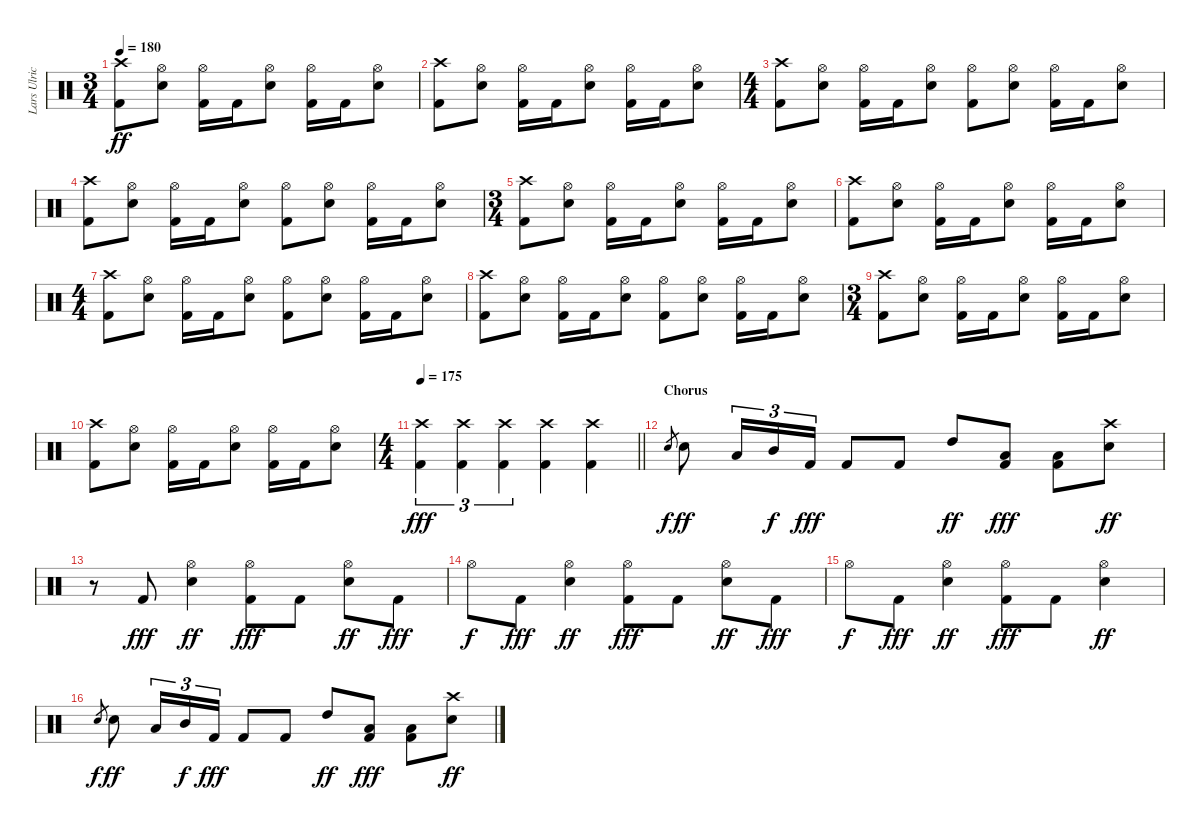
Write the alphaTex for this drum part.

\track ("Lars Ulrich" "Lars Ulric") {instrument percussion}
\staff {score}
\articulation defaults
\ts (3 4)
\tempo 180
\clef neutral
\ks c
("Crash high (hit)" "Kick (hit) 2").8{dy ff} ("Hi-Hat (open)" "Snare (hit) 2").8 ("Hi-Hat (open)" "Kick (hit) 2").16 "Kick (hit) 2".16 ("Hi-Hat (open)" "Snare (hit) 2").8 ("Hi-Hat (open)" "Kick (hit) 2").16 "Kick (hit) 2".16 ("Hi-Hat (open)" "Snare (hit) 2").8 |
("Crash high (hit)" "Kick (hit) 2").8 ("Hi-Hat (open)" "Snare (hit) 2").8 ("Hi-Hat (open)" "Kick (hit) 2").16 "Kick (hit) 2".16 ("Hi-Hat (open)" "Snare (hit) 2").8 ("Hi-Hat (open)" "Kick (hit) 2").16 "Kick (hit) 2".16 ("Hi-Hat (open)" "Snare (hit) 2").8 |
\ts (4 4)
("Crash high (hit)" "Kick (hit) 2").8 ("Hi-Hat (open)" "Snare (hit) 2").8 ("Hi-Hat (open)" "Kick (hit) 2").16 "Kick (hit) 2".16 ("Hi-Hat (open)" "Snare (hit) 2").8 ("Hi-Hat (open)" "Kick (hit) 2").8 ("Hi-Hat (open)" "Snare (hit) 2").8 ("Hi-Hat (open)" "Kick (hit) 2").16 "Kick (hit) 2".16 ("Hi-Hat (open)" "Snare (hit) 2").8 |
("Crash high (hit)" "Kick (hit) 2").8 ("Hi-Hat (open)" "Snare (hit) 2").8 ("Hi-Hat (open)" "Kick (hit) 2").16 "Kick (hit) 2".16 ("Hi-Hat (open)" "Snare (hit) 2").8 ("Hi-Hat (open)" "Kick (hit) 2").8 ("Hi-Hat (open)" "Snare (hit) 2").8 ("Hi-Hat (open)" "Kick (hit) 2").16 "Kick (hit) 2".16 ("Hi-Hat (open)" "Snare (hit) 2").8 |
\ts (3 4)
("Crash high (hit)" "Kick (hit) 2").8 ("Hi-Hat (open)" "Snare (hit) 2").8 ("Hi-Hat (open)" "Kick (hit) 2").16 "Kick (hit) 2".16 ("Hi-Hat (open)" "Snare (hit) 2").8 ("Hi-Hat (open)" "Kick (hit) 2").16 "Kick (hit) 2".16 ("Hi-Hat (open)" "Snare (hit) 2").8 |
("Crash high (hit)" "Kick (hit) 2").8 ("Hi-Hat (open)" "Snare (hit) 2").8 ("Hi-Hat (open)" "Kick (hit) 2").16 "Kick (hit) 2".16 ("Hi-Hat (open)" "Snare (hit) 2").8 ("Hi-Hat (open)" "Kick (hit) 2").16 "Kick (hit) 2".16 ("Hi-Hat (open)" "Snare (hit) 2").8 |
\ts (4 4)
("Crash high (hit)" "Kick (hit) 2").8 ("Hi-Hat (open)" "Snare (hit) 2").8 ("Hi-Hat (open)" "Kick (hit) 2").16 "Kick (hit) 2".16 ("Hi-Hat (open)" "Snare (hit) 2").8 ("Hi-Hat (open)" "Kick (hit) 2").8 ("Hi-Hat (open)" "Snare (hit) 2").8 ("Hi-Hat (open)" "Kick (hit) 2").16 "Kick (hit) 2".16 ("Hi-Hat (open)" "Snare (hit) 2").8 |
("Crash high (hit)" "Kick (hit) 2").8 ("Hi-Hat (open)" "Snare (hit) 2").8 ("Hi-Hat (open)" "Kick (hit) 2").16 "Kick (hit) 2".16 ("Hi-Hat (open)" "Snare (hit) 2").8 ("Hi-Hat (open)" "Kick (hit) 2").8 ("Hi-Hat (open)" "Snare (hit) 2").8 ("Hi-Hat (open)" "Kick (hit) 2").16 "Kick (hit) 2".16 ("Hi-Hat (open)" "Snare (hit) 2").8 |
\ts (3 4)
("Crash high (hit)" "Kick (hit) 2").8 ("Hi-Hat (open)" "Snare (hit) 2").8 ("Hi-Hat (open)" "Kick (hit) 2").16 "Kick (hit) 2".16 ("Hi-Hat (open)" "Snare (hit) 2").8 ("Hi-Hat (open)" "Kick (hit) 2").16 "Kick (hit) 2".16 ("Hi-Hat (open)" "Snare (hit) 2").8 |
("Crash high (hit)" "Kick (hit) 2").8 ("Hi-Hat (open)" "Snare (hit) 2").8 ("Hi-Hat (open)" "Kick (hit) 2").16 "Kick (hit) 2".16 ("Hi-Hat (open)" "Snare (hit) 2").8 ("Hi-Hat (open)" "Kick (hit) 2").16 "Kick (hit) 2".16 ("Hi-Hat (open)" "Snare (hit) 2").8 |
\ts (4 4)
\tempo 175
\barLineRight lightlight
("Crash high (hit)" "Kick (hit) 2").4{tu (3 2) dy fff} ("Crash high (hit)" "Kick (hit) 2").4{tu (3 2)} ("Crash high (hit)" "Kick (hit) 2").4{tu (3 2)} ("Crash high (hit)" "Kick (hit) 2").4 ("Crash high (hit)" "Kick (hit) 2").4 |
\section ("" "Chorus")
"Snare (hit) 2"{sl}.8{gr dy f} "Snare (hit) 2".8{dy ff} "Low Tom (hit)".16{tu (3 2)} "Mid Tom (hit)".16{tu (3 2) dy f} "Kick (hit) 2".16{tu (3 2) dy fff} "Kick (hit) 2".8 "Kick (hit) 2".8 "High Tom (hit)".8{dy ff} ("Low Floor Tom (hit)" "Kick (hit) 2").8{dy fff} ("Low Floor Tom (hit)" "Kick (hit) 2").8 ("Crash high (hit)" "Snare (hit) 2").8{dy ff} |
r.8 "Kick (hit) 2".8{dy fff} ("Hi-Hat (open)" "Snare (hit) 2").4{dy ff} ("Hi-Hat (open)" "Kick (hit) 2").8{dy fff} "Kick (hit) 2".8 ("Hi-Hat (open)" "Snare (hit) 2").8{dy ff} "Kick (hit) 2".8{dy fff} |
"Hi-Hat (open)".8{dy f} "Kick (hit) 2".8{dy fff} ("Hi-Hat (open)" "Snare (hit) 2").4{dy ff} ("Hi-Hat (open)" "Kick (hit) 2").8{dy fff} "Kick (hit) 2".8 ("Hi-Hat (open)" "Snare (hit) 2").8{dy ff} "Kick (hit) 2".8{dy fff} |
"Hi-Hat (open)".8{dy f} "Kick (hit) 2".8{dy fff} ("Hi-Hat (open)" "Snare (hit) 2").4{dy ff} ("Hi-Hat (open)" "Kick (hit) 2").8{dy fff} "Kick (hit) 2".8 ("Hi-Hat (open)" "Snare (hit) 2").4{dy ff} |
"Snare (hit) 2"{sl}.8{gr dy f} "Snare (hit) 2".8{dy ff} "Low Tom (hit)".16{tu (3 2)} "Mid Tom (hit)".16{tu (3 2) dy f} "Kick (hit) 2".16{tu (3 2) dy fff} "Kick (hit) 2".8 "Kick (hit) 2".8 "High Tom (hit)".8{dy ff} ("Low Floor Tom (hit)" "Kick (hit) 2").8{dy fff} ("Low Floor Tom (hit)" "Kick (hit) 2").8 ("Crash high (hit)" "Snare (hit) 2").8{dy ff}
